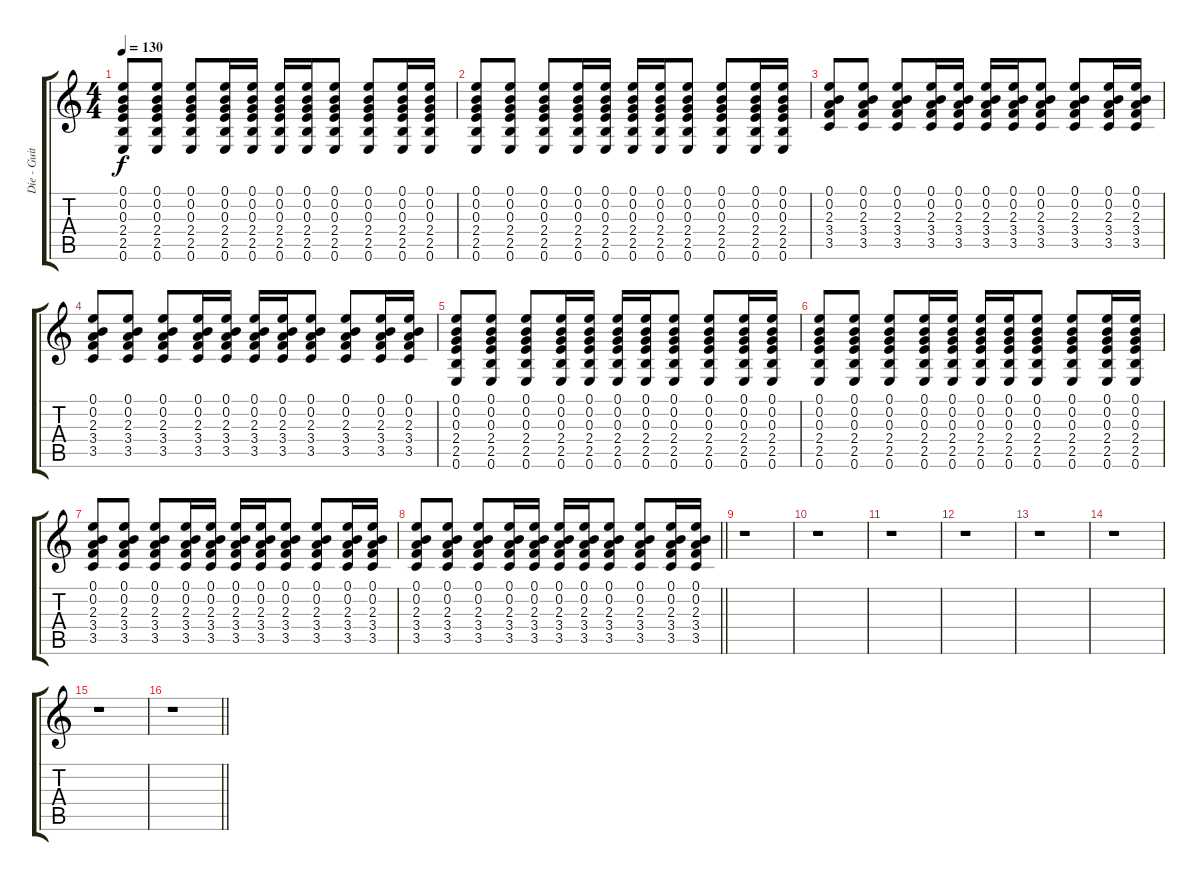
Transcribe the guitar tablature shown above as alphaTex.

\track ("Die - Guitar 2" "Die - Guit") {instrument acousticguitarsteel}
\staff {score tabs}
\tuning (E4 B3 G3 D3 A2 E2) {hide}
\ts (4 4)
\tempo 130
\clef g2
\ks c
(0.1 0.2 0.3 2.4 2.5 0.6).8{dy f} (0.1 0.2 0.3 2.4 2.5 0.6).8 (0.1 0.2 0.3 2.4 2.5 0.6).8 (0.1 0.2 0.3 2.4 2.5 0.6).16 (0.1 0.2 0.3 2.4 2.5 0.6).16 (0.1 0.2 0.3 2.4 2.5 0.6).16 (0.1 0.2 0.3 2.4 2.5 0.6).16 (0.1 0.2 0.3 2.4 2.5 0.6).8 (0.1 0.2 0.3 2.4 2.5 0.6).8 (0.1 0.2 0.3 2.4 2.5 0.6).16 (0.1 0.2 0.3 2.4 2.5 0.6).16 |
(0.1 0.2 0.3 2.4 2.5 0.6).8 (0.1 0.2 0.3 2.4 2.5 0.6).8 (0.1 0.2 0.3 2.4 2.5 0.6).8 (0.1 0.2 0.3 2.4 2.5 0.6).16 (0.1 0.2 0.3 2.4 2.5 0.6).16 (0.1 0.2 0.3 2.4 2.5 0.6).16 (0.1 0.2 0.3 2.4 2.5 0.6).16 (0.1 0.2 0.3 2.4 2.5 0.6).8 (0.1 0.2 0.3 2.4 2.5 0.6).8 (0.1 0.2 0.3 2.4 2.5 0.6).16 (0.1 0.2 0.3 2.4 2.5 0.6).16 |
(0.1 0.2 2.3 3.4 3.5).8 (0.1 0.2 2.3 3.4 3.5).8 (0.1 0.2 2.3 3.4 3.5).8 (0.1 0.2 2.3 3.4 3.5).16 (0.1 0.2 2.3 3.4 3.5).16 (0.1 0.2 2.3 3.4 3.5).16 (0.1 0.2 2.3 3.4 3.5).16 (0.1 0.2 2.3 3.4 3.5).8 (0.1 0.2 2.3 3.4 3.5).8 (0.1 0.2 2.3 3.4 3.5).16 (0.1 0.2 2.3 3.4 3.5).16 |
(0.1 0.2 2.3 3.4 3.5).8 (0.1 0.2 2.3 3.4 3.5).8 (0.1 0.2 2.3 3.4 3.5).8 (0.1 0.2 2.3 3.4 3.5).16 (0.1 0.2 2.3 3.4 3.5).16 (0.1 0.2 2.3 3.4 3.5).16 (0.1 0.2 2.3 3.4 3.5).16 (0.1 0.2 2.3 3.4 3.5).8 (0.1 0.2 2.3 3.4 3.5).8 (0.1 0.2 2.3 3.4 3.5).16 (0.1 0.2 2.3 3.4 3.5).16 |
(0.1 0.2 0.3 2.4 2.5 0.6).8 (0.1 0.2 0.3 2.4 2.5 0.6).8 (0.1 0.2 0.3 2.4 2.5 0.6).8 (0.1 0.2 0.3 2.4 2.5 0.6).16 (0.1 0.2 0.3 2.4 2.5 0.6).16 (0.1 0.2 0.3 2.4 2.5 0.6).16 (0.1 0.2 0.3 2.4 2.5 0.6).16 (0.1 0.2 0.3 2.4 2.5 0.6).8 (0.1 0.2 0.3 2.4 2.5 0.6).8 (0.1 0.2 0.3 2.4 2.5 0.6).16 (0.1 0.2 0.3 2.4 2.5 0.6).16 |
(0.1 0.2 0.3 2.4 2.5 0.6).8 (0.1 0.2 0.3 2.4 2.5 0.6).8 (0.1 0.2 0.3 2.4 2.5 0.6).8 (0.1 0.2 0.3 2.4 2.5 0.6).16 (0.1 0.2 0.3 2.4 2.5 0.6).16 (0.1 0.2 0.3 2.4 2.5 0.6).16 (0.1 0.2 0.3 2.4 2.5 0.6).16 (0.1 0.2 0.3 2.4 2.5 0.6).8 (0.1 0.2 0.3 2.4 2.5 0.6).8 (0.1 0.2 0.3 2.4 2.5 0.6).16 (0.1 0.2 0.3 2.4 2.5 0.6).16 |
(0.1 0.2 2.3 3.4 3.5).8 (0.1 0.2 2.3 3.4 3.5).8 (0.1 0.2 2.3 3.4 3.5).8 (0.1 0.2 2.3 3.4 3.5).16 (0.1 0.2 2.3 3.4 3.5).16 (0.1 0.2 2.3 3.4 3.5).16 (0.1 0.2 2.3 3.4 3.5).16 (0.1 0.2 2.3 3.4 3.5).8 (0.1 0.2 2.3 3.4 3.5).8 (0.1 0.2 2.3 3.4 3.5).16 (0.1 0.2 2.3 3.4 3.5).16 |
\barLineRight lightlight
(0.1 0.2 2.3 3.4 3.5).8 (0.1 0.2 2.3 3.4 3.5).8 (0.1 0.2 2.3 3.4 3.5).8 (0.1 0.2 2.3 3.4 3.5).16 (0.1 0.2 2.3 3.4 3.5).16 (0.1 0.2 2.3 3.4 3.5).16 (0.1 0.2 2.3 3.4 3.5).16 (0.1 0.2 2.3 3.4 3.5).8 (0.1 0.2 2.3 3.4 3.5).8 (0.1 0.2 2.3 3.4 3.5).16 (0.1 0.2 2.3 3.4 3.5).16 |
r.1 |
r.1 |
r.1 |
r.1 |
r.1 |
r.1 |
r.1 |
\barLineRight lightlight
r.1
